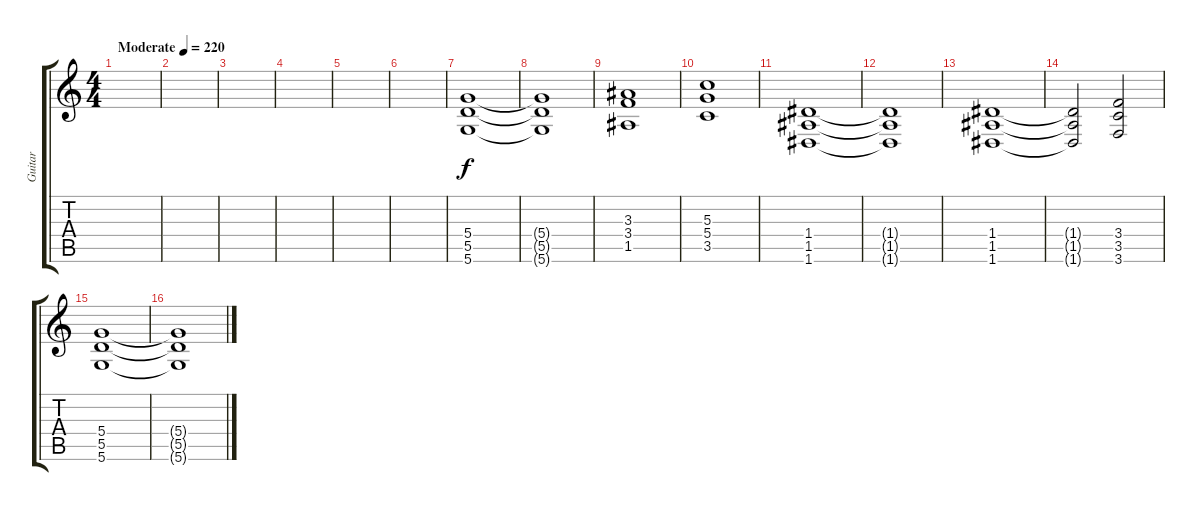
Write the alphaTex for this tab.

\track ("Guitar" "Guitar") {instrument distortionguitar}
\staff {score tabs}
\tuning (E4 B3 G3 D3 A2 D2) {hide}
\ts (4 4)
\tempo (220 "Moderate")
\clef g2
\ks c
|
|
|
|
|
|
(5.4 5.5 5.6).1 |
(5.4{t} 5.5{t} 5.6{t}).1 |
(3.3 3.4 1.5).1 |
(5.3 5.4 3.5).1 |
(1.4 1.5 1.6).1 |
(1.4{t} 1.5{t} 1.6{t}).1 |
(1.4 1.5 1.6).1 |
(1.4{t} 1.5{t} 1.6{t}).2 (3.4 3.5 3.6).2 |
(5.4 5.5 5.6).1 |
(5.4{t} 5.5{t} 5.6{t}).1
